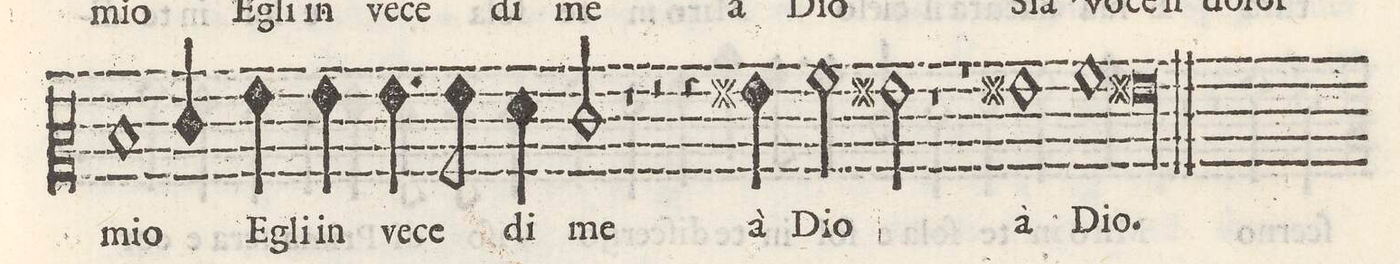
**kern	**text
*I"Quinto	*
*clefC2	*
*k[]	*
*M2/1	*
1d	mi-
4e/	-o
4gny\	E-
4g\	-gli in
4.g\	ve-
=29-	=29-
8g\	-ce
4f\	di
2e/	me
1r	.
=30-	=30-
2r	.
4r	.
4g#X\	a
2a\	Di-
2g#X\	-o
=31-	=31-
1r	.
1r	.
=32-	=32-
1g#X	a
1a	Di-
=33-	=33-
00g#X	-o.
=34-	=34-
=-	=-
*-	*-
